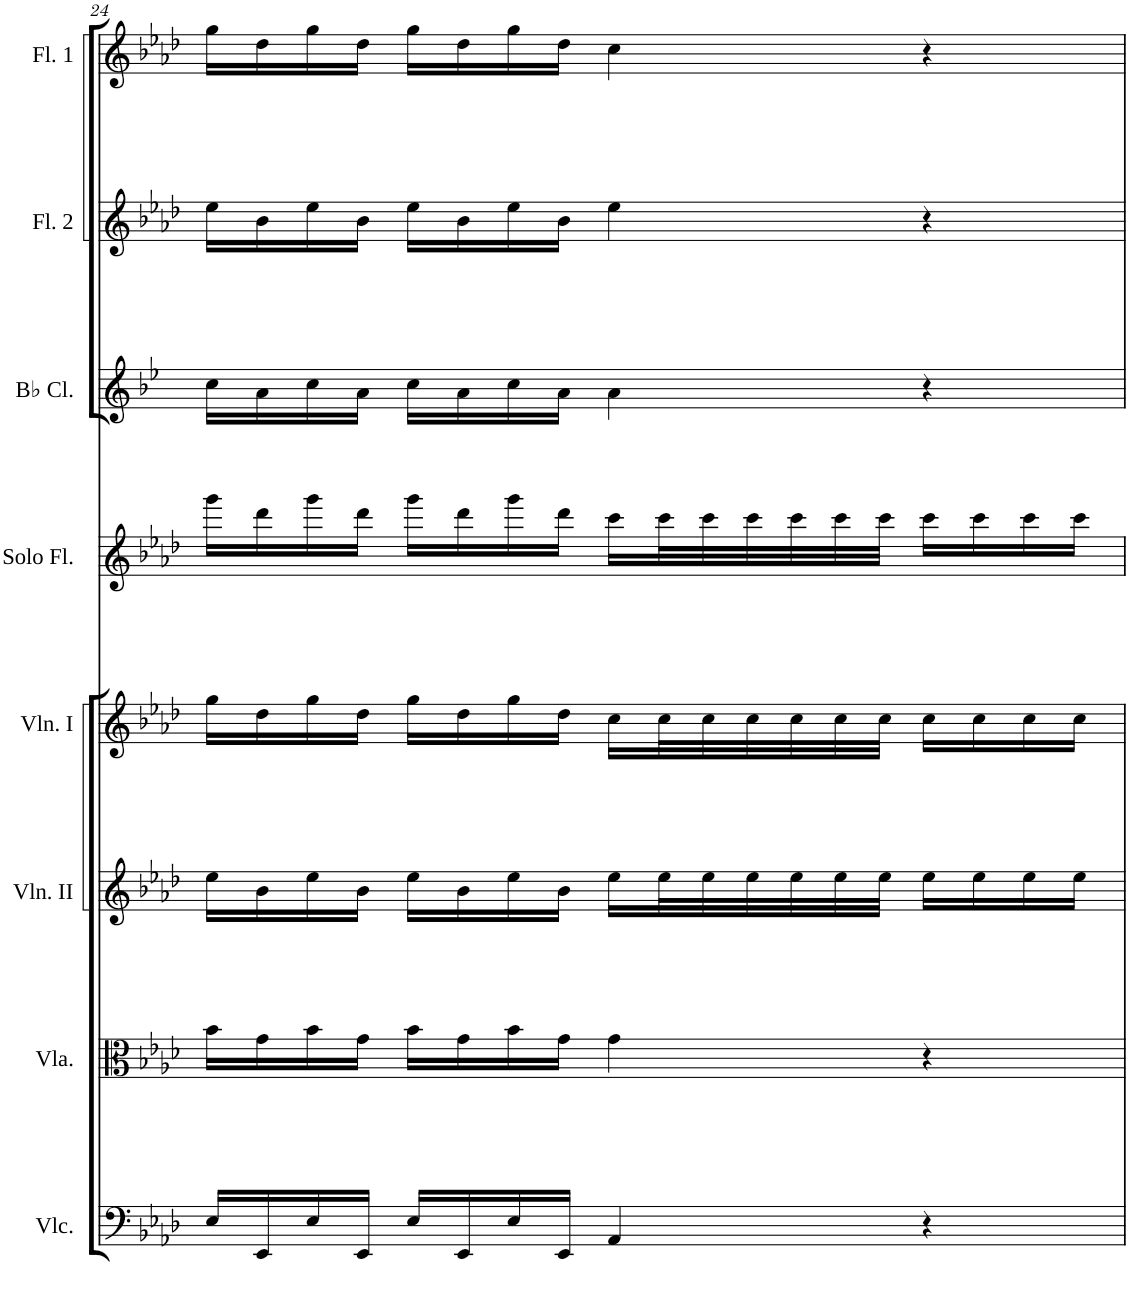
**kern	**kern	**kern	**kern	**kern	**kern	**kern	**kern
*part8	*part7	*part6	*part5	*part4	*part3	*part2	*part1
*staff8	*staff7	*staff6	*staff5	*staff4	*staff3	*staff2	*staff1
*I"Violoncello	*I"Viola	*I"Violin II	*I"Violin I	*I"Solo Flute	*I"Bb Clarinet	*I"Flute 2	*I"Flute 1
*I'Vlc.	*I'Vla.	*I'Vln. II	*I'Vln. I	*I'Solo Fl.	*I'Bb Cl.	*I'Fl. 2	*I'Fl. 1
!!LO:PB:g=z
*clefF4	*clefC3	*clefG2	*clefG2	*clefG2	*clefG2	*clefG2	*clefG2
*	*	*	*	*	*Trd1c2	*	*
*k[b-e-a-d-]	*k[b-e-a-d-]	*k[b-e-a-d-]	*k[b-e-a-d-]	*k[b-e-a-d-]	*k[b-e-]	*k[b-e-a-d-]	*k[b-e-a-d-]
*M4/4	*M4/4	*M4/4	*M4/4	*M4/4	*M4/4	*M4/4	*M4/4
*met(c)	*met(c)	*met(c)	*met(c)	*met(c)	*met(c)	*met(c)	*met(c)
=24	=24	=24	=24	=24	=24	=24	=24
16E-/LL	16b-\LL	16ee-\LL	16gg\LL	16ggg\LL	16cc\LL	16ee-\LL	16gg\LL
16EE-/	16g\	16b-\	16dd-\	16ddd-\	16a\	16b-\	16dd-\
16E-/	16b-\	16ee-\	16gg\	16ggg\	16cc\	16ee-\	16gg\
16EE-/JJ	16g\JJ	16b-\JJ	16dd-\JJ	16ddd-\JJ	16a\JJ	16b-\JJ	16dd-\JJ
16E-/LL	16b-\LL	16ee-\LL	16gg\LL	16ggg\LL	16cc\LL	16ee-\LL	16gg\LL
16EE-/	16g\	16b-\	16dd-\	16ddd-\	16a\	16b-\	16dd-\
16E-/	16b-\	16ee-\	16gg\	16ggg\	16cc\	16ee-\	16gg\
16EE-/JJ	16g\JJ	16b-\JJ	16dd-\JJ	16ddd-\JJ	16a\JJ	16b-\JJ	16dd-\JJ
4AA-/	4g\	16ee-\LL	16cc\LL	16ccc\LL	4a\	4ee-\	4cc\
.	.	32ee-\L	32cc\L	32ccc\L	.	.	.
.	.	32ee-\	32cc\	32ccc\	.	.	.
.	.	32ee-\	32cc\	32ccc\	.	.	.
.	.	32ee-\	32cc\	32ccc\	.	.	.
.	.	32ee-\	32cc\	32ccc\	.	.	.
.	.	32ee-\JJJ	32cc\JJJ	32ccc\JJJ	.	.	.
4r	4r	16ee-\LL	16cc\LL	16ccc\LL	4r	4r	4r
.	.	16ee-\	16cc\	16ccc\	.	.	.
.	.	16ee-\	16cc\	16ccc\	.	.	.
.	.	16ee-\JJ	16cc\JJ	16ccc\JJ	.	.	.
=	=	=	=	=	=	=	=
*-	*-	*-	*-	*-	*-	*-	*-
